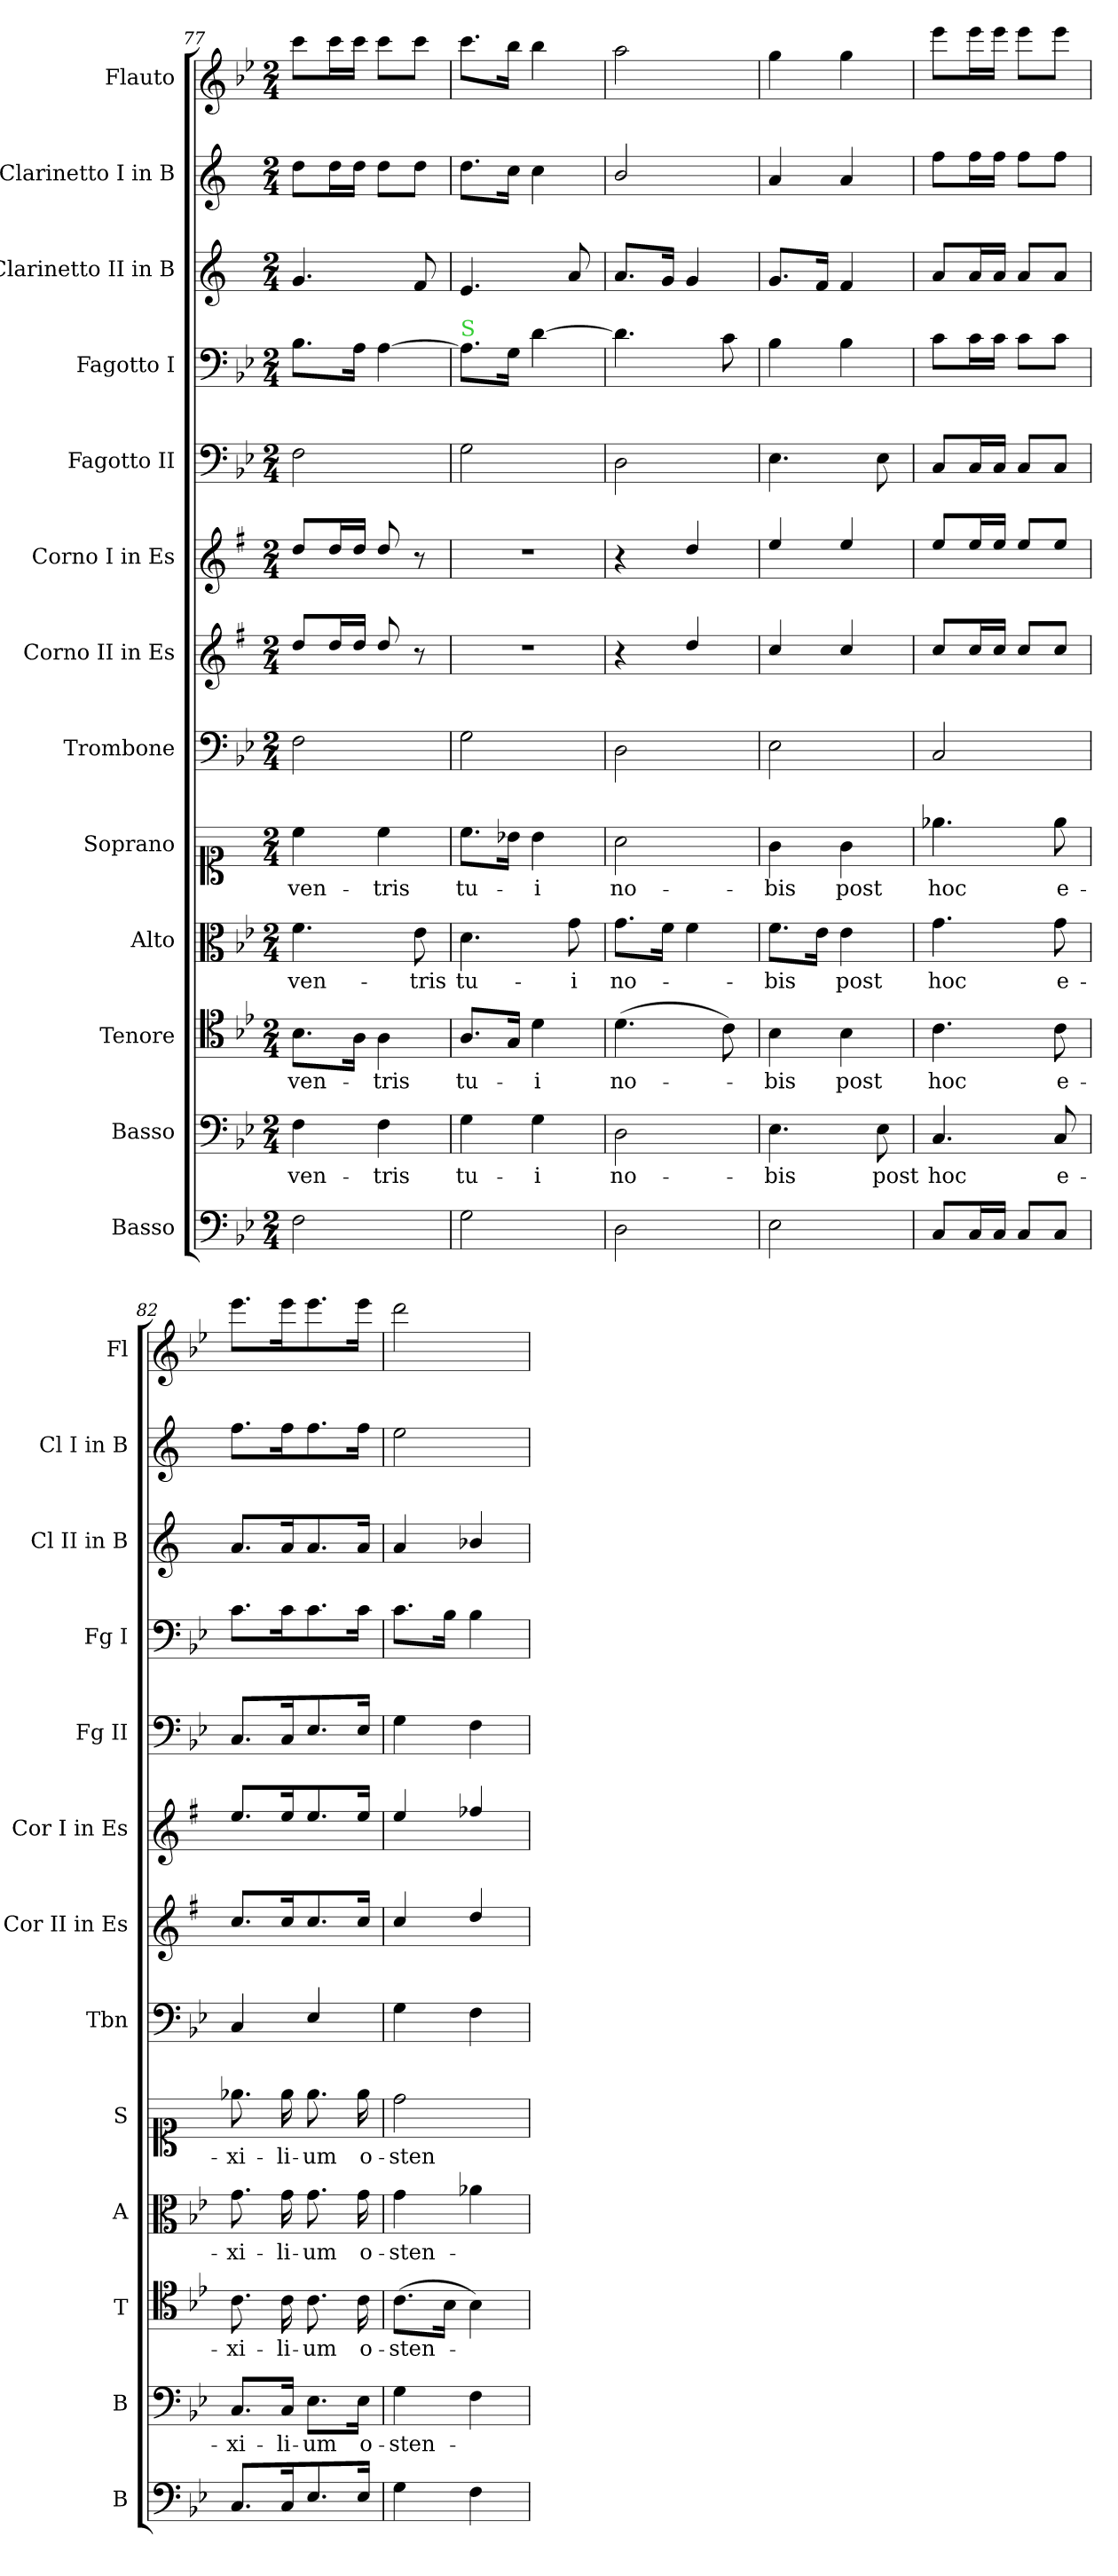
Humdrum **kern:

**kern	**kern	**text	**kern	**text	**kern	**text	**kern	**text	**kern	**kern	**kern	**kern	**kern	**kern	**kern	**kern
*part13	*part12	*part12	*part11	*part11	*part10	*part10	*part9	*part9	*part8	*part7	*part6	*part5	*part4	*part3	*part2	*part1
*staff13	*staff12	*staff12	*staff11	*staff11	*staff10	*staff10	*staff9	*staff9	*staff8	*staff7	*staff6	*staff5	*staff4	*staff3	*staff2	*staff1
*I"Basso	*I"Basso	*	*I"Tenore	*	*I"Alto	*	*I"Soprano	*	*I"Trombone	*I"Corno II in Es	*I"Corno I in Es	*I"Fagotto II	*I"Fagotto I	*I"Clarinetto II in B	*I"Clarinetto I in B	*I"Flauto
*I'B	*I'B	*	*I'T	*	*I'A	*	*I'S	*	*I'Tbn	*I'Cor II in Es	*I'Cor I in Es	*I'Fg II	*I'Fg I	*I'Cl II in B	*I'Cl I in B	*I'Fl
*clefF4	*clefF4	*	*clefC4	*	*clefC3	*	*clefC1	*	*clefF4	*clefG2	*clefG2	*clefF4	*clefF4	*clefG2	*clefG2	*clefG2
*	*	*	*	*	*	*	*	*	*	*ITrd5c9	*ITrd5c9	*	*	*ITrd1c2	*ITrd1c2	*
*k[b-e-]	*k[b-e-]	*	*k[b-e-]	*	*k[b-e-]	*	*	*	*k[b-e-]	*k[b-e-]	*k[b-e-]	*k[b-e-]	*k[b-e-]	*k[b-e-]	*k[b-e-]	*k[b-e-]
*M2/4	*M2/4	*	*M2/4	*	*M2/4	*	*M2/4	*	*M2/4	*M2/4	*M2/4	*M2/4	*M2/4	*M2/4	*M2/4	*M2/4
=77	=77	=77	=77	=77	=77	=77	=77	=77	=77	=77	=77	=77	=77	=77	=77	=77
2F\	4F\	ven-	8.B-\L	ven-	4.f\	ven-	4cc\	ven-	2F\	8f/L	8f/L	2F\	8.B-\L	4.f/	8cc\L	8ccc\L
.	.	.	.	.	.	.	.	.	.	16f/L	16f/L	.	.	.	16cc\L	16ccc\L
.	.	.	16A\Jk	.	.	.	.	.	.	16f/JJ	16f/JJ	.	16A\Jk	.	16cc\JJ	16ccc\JJ
.	4F\	-tris	4A\	-tris	.	.	4cc\	-tris	.	8f/	8f/	.	[4A\	.	8cc\L	8ccc\L
.	.	.	.	.	8e-\	-tris	.	.	.	8r	8r	.	.	8e-/	8cc\J	8ccc\J
=78	=78	=78	=78	=78	=78	=78	=78	=78	=78	=78	=78	=78	=78	=78	=78	=78
!	!	!	!	!	!	!	!	!	!	!	!	!	!LO:TX:a:color=limegreen:t=S	!	!	!
2G\	4G\	tu-	8.A\L	tu-	4.d\	tu-	8.cc\L	tu-	2G\	2r	2r	2G\	8.A\L]	4.d/	8.cc\L	8.ccc\L
.	.	.	16G/Jk	.	.	.	16b-\Jk	.	.	.	.	.	16G\Jk	.	16b-\Jk	16bb-\Jk
.	4G\	-i	4d\	-i	.	.	4b-\	-i	.	.	.	.	[4d\	.	4b-\	4bb-\
.	.	.	.	.	8g\	-i	.	.	.	.	.	.	.	8g/	.	.
=79	=79	=79	=79	=79	=79	=79	=79	=79	=79	=79	=79	=79	=79	=79	=79	=79
2D\	2D\	no-	(>4.d\	no-	8.g\L	no-	2a\	no-	2D\	4r	4r	2D\	4.d\]	8.g/L	2a/	2aa\
.	.	.	.	.	16f\Jk	.	.	.	.	.	.	.	.	16f/Jk	.	.
.	.	.	.	.	4f\	.	.	.	.	4f/	4f/	.	.	4f/	.	.
.	.	.	8c\)	.	.	.	.	.	.	.	.	.	8c\	.	.	.
=80	=80	=80	=80	=80	=80	=80	=80	=80	=80	=80	=80	=80	=80	=80	=80	=80
2E-\	4.E-\	-bis	4B-\	-bis	8.f\L	-bis	4g\	-bis	2E-\	4e-/	4g/	4.E-\	4B-\	8.f/L	4g/	4gg\
.	.	.	.	.	16e-\Jk	.	.	.	.	.	.	.	.	16e-/Jk	.	.
.	.	.	4B-\	post	4e-\	post	4g\	post	.	4e-/	4g/	.	4B-\	4e-/	4g/	4gg\
.	8E-\	post	.	.	.	.	.	.	.	.	.	8E-\	.	.	.	.
=81	=81	=81	=81	=81	=81	=81	=81	=81	=81	=81	=81	=81	=81	=81	=81	=81
8C/L	4.C/	hoc	4.c\	hoc	4.g\	hoc	4.ee-\	hoc	2C/	8e-/L	8g/L	8C/L	8c\L	8g/L	8ee-\L	8eee-\L
16C/L	.	.	.	.	.	.	.	.	.	16e-/L	16g/L	16C/L	16c\L	16g/L	16ee-\L	16eee-\L
16C/JJ	.	.	.	.	.	.	.	.	.	16e-/JJ	16g/JJ	16C/JJ	16c\JJ	16g/JJ	16ee-\JJ	16eee-\JJ
8C/L	.	.	.	.	.	.	.	.	.	8e-/L	8g/L	8C/L	8c\L	8g/L	8ee-\L	8eee-\L
8C/J	8C/	e-	8c\	e-	8g\	e-	8ee-\	e-	.	8e-/J	8g/J	8C/J	8c\J	8g/J	8ee-\J	8eee-\J
=82	=82	=82	=82	=82	=82	=82	=82	=82	=82	=82	=82	=82	=82	=82	=82	=82
8.C/L	8.C/L	-xi-	8.c\	-xi-	8.g\	-xi-	8.ee-\	-xi-	4C/	8.e-/L	8.g/L	8.C/L	8.c\L	8.g/L	8.ee-\L	8.eee-\L
16C/K	16C/Jk	-li-	16c\	-li-	16g\	-li-	16ee-\	-li-	.	16e-/K	16g/K	16C/K	16c\K	16g/K	16ee-\K	16eee-\K
8.E-\	8.E-\L	-um	8.c\	-um	8.g\	-um	8.ee-\	-um	4E-/	8.e-/	8.g/	8.E-\	8.c\	8.g/	8.ee-\	8.eee-\
16E-\Jk	16E-\Jk	o-	16c\	o-	16g\	o-	16ee-\	o-	.	16e-/Jk	16g/Jk	16E-\Jk	16c\Jk	16g/Jk	16ee-\Jk	16eee-\Jk
=83	=83	=83	=83	=83	=83	=83	=83	=83	=83	=83	=83	=83	=83	=83	=83	=83
4G\	4G\	-sten-	(>8.c\L	-sten-	4g\	-sten-	2dd\	-sten-	4G\	4e-/	4g/	4G\	8.c\L	4g/	2dd\	2ddd\
.	.	.	16B-\Jk	.	.	.	.	.	.	.	.	.	16B-\Jk	.	.	.
4F\	4F\	.	4B-\)	.	4a-X\	.	.	.	4F\	4f/	4a--X/	4F\	4B-\	4a-X/	.	.
=	=	=	=	=	=	=	=	=	=	=	=	=	=	=	=	=
*-	*-	*-	*-	*-	*-	*-	*-	*-	*-	*-	*-	*-	*-	*-	*-	*-
